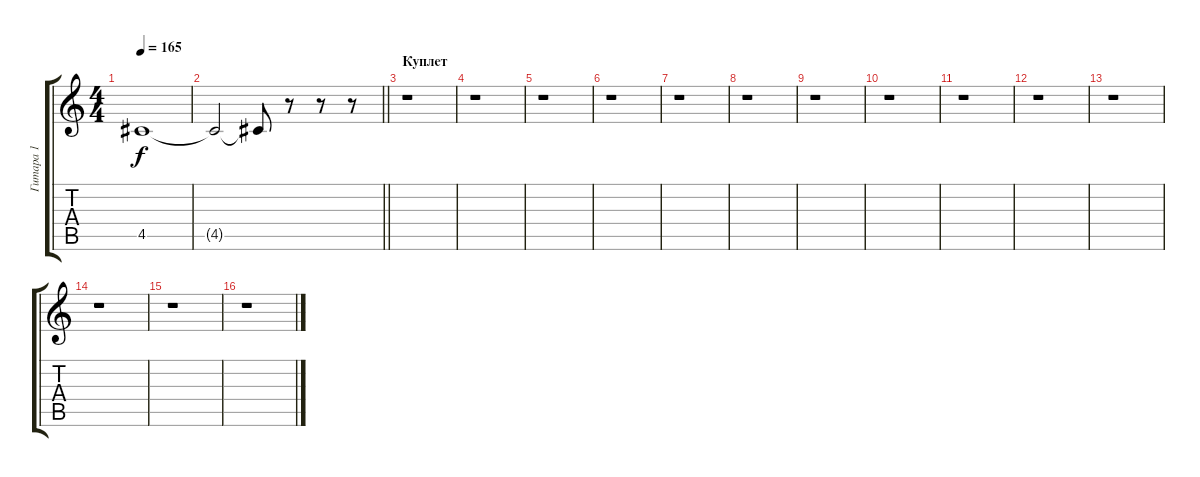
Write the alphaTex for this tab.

\track ("Гитара 1" "Гитара 1") {instrument distortionguitar}
\staff {score tabs}
\tuning (E4 B3 G3 D3 A2 E2) {hide}
\ts (4 4)
\tempo 165
\clef g2
\ks c
4.5.1{dy f} |
\barLineRight lightlight
4.5{t}.2 4.5{t}.8 r.8 r.8 r.8 |
\section ("" "Куплет")
r.1 |
r.1 |
r.1 |
r.1 |
r.1 |
r.1 |
r.1 |
r.1 |
r.1 |
r.1 |
r.1 |
r.1 |
r.1 |
r.1
